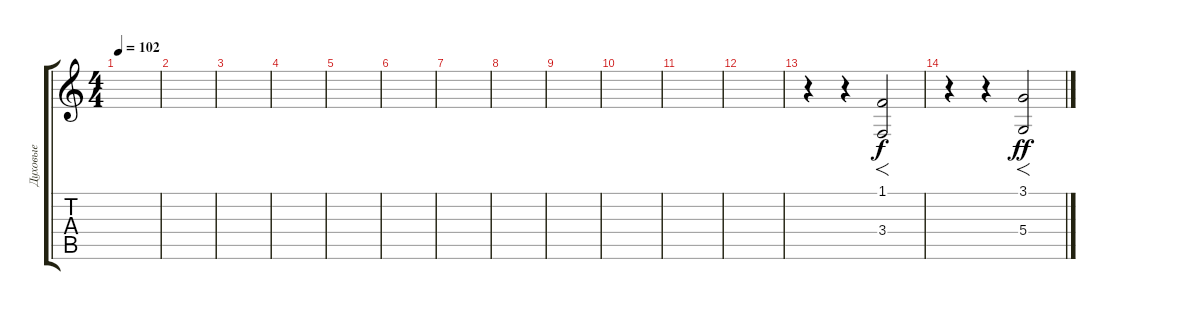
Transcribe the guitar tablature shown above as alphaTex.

\track ("Духовые" "Духовые") {instrument brasssection}
\staff {score tabs}
\tuning (E4 B3 G3 D3 A2 E2) {hide}
\ts (4 4)
\tempo 102
\clef g2
\ks c
|
|
|
|
|
|
|
|
|
|
|
|
r.4 r.4 (1.1 3.4).2{f} |
r.4 r.4 (3.1 5.4).2{f dy ff}
